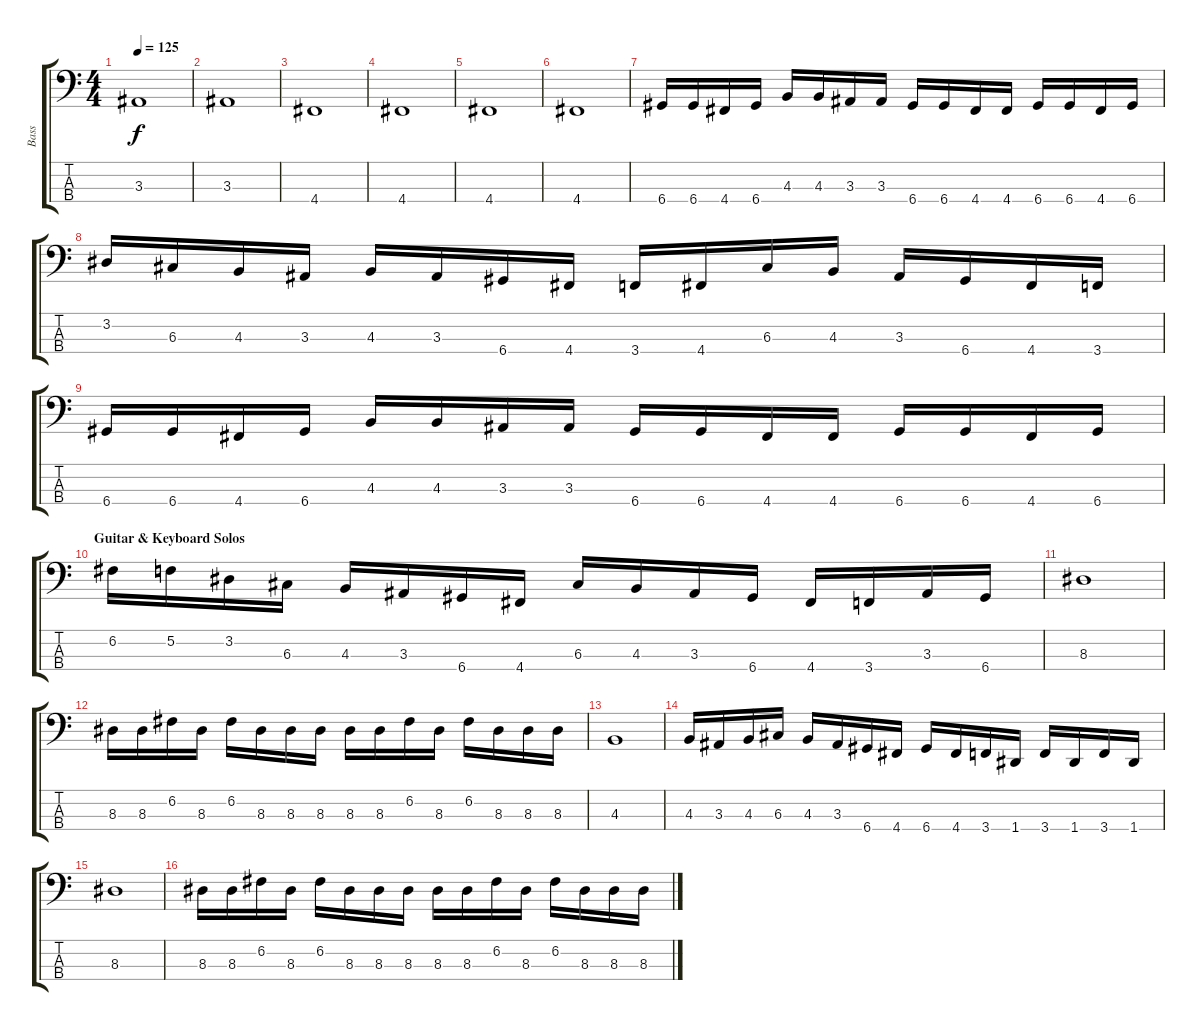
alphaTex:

\track ("Bass" "Bass") {instrument electricbassfinger}
\staff {score tabs}
\tuning (F2 C2 G1 D1) {hide}
\ts (4 4)
\tempo 125
\clef f4
\ks c
3.3.1{dy f} |
3.3.1 |
4.4.1 |
4.4.1 |
4.4.1 |
4.4.1 |
6.4.16{instrument slapbass1} 6.4.16 4.4.16 6.4.16 4.3.16 4.3.16 3.3.16 3.3.16 6.4.16 6.4.16 4.4.16 4.4.16 6.4.16 6.4.16 4.4.16 6.4.16 |
3.2.16 6.3.16 4.3.16 3.3.16 4.3.16 3.3.16 6.4.16 4.4.16 3.4.16 4.4.16 6.3.16 4.3.16 3.3.16 6.4.16 4.4.16 3.4.16 |
6.4.16 6.4.16 4.4.16 6.4.16 4.3.16 4.3.16 3.3.16 3.3.16 6.4.16 6.4.16 4.4.16 4.4.16 6.4.16 6.4.16 4.4.16 6.4.16 |
\section ("" "Guitar & Keyboard Solos")
6.2.16 5.2.16 3.2.16 6.3.16 4.3.16 3.3.16 6.4.16 4.4.16 6.3.16 4.3.16 3.3.16 6.4.16 4.4.16 3.4.16 3.3.16 6.4.16 |
8.3.1{instrument electricbassfinger} |
8.3.16 8.3.16 6.2.16 8.3.16 6.2.16 8.3.16 8.3.16 8.3.16 8.3.16 8.3.16 6.2.16 8.3.16 6.2.16 8.3.16 8.3.16 8.3.16 |
4.3.1 |
4.3.16 3.3.16 4.3.16 6.3.16 4.3.16 3.3.16 6.4.16 4.4.16 6.4.16 4.4.16 3.4.16 1.4.16 3.4.16 1.4.16 3.4.16 1.4.16 |
8.3.1 |
8.3.16 8.3.16 6.2.16 8.3.16 6.2.16 8.3.16 8.3.16 8.3.16 8.3.16 8.3.16 6.2.16 8.3.16 6.2.16 8.3.16 8.3.16 8.3.16
